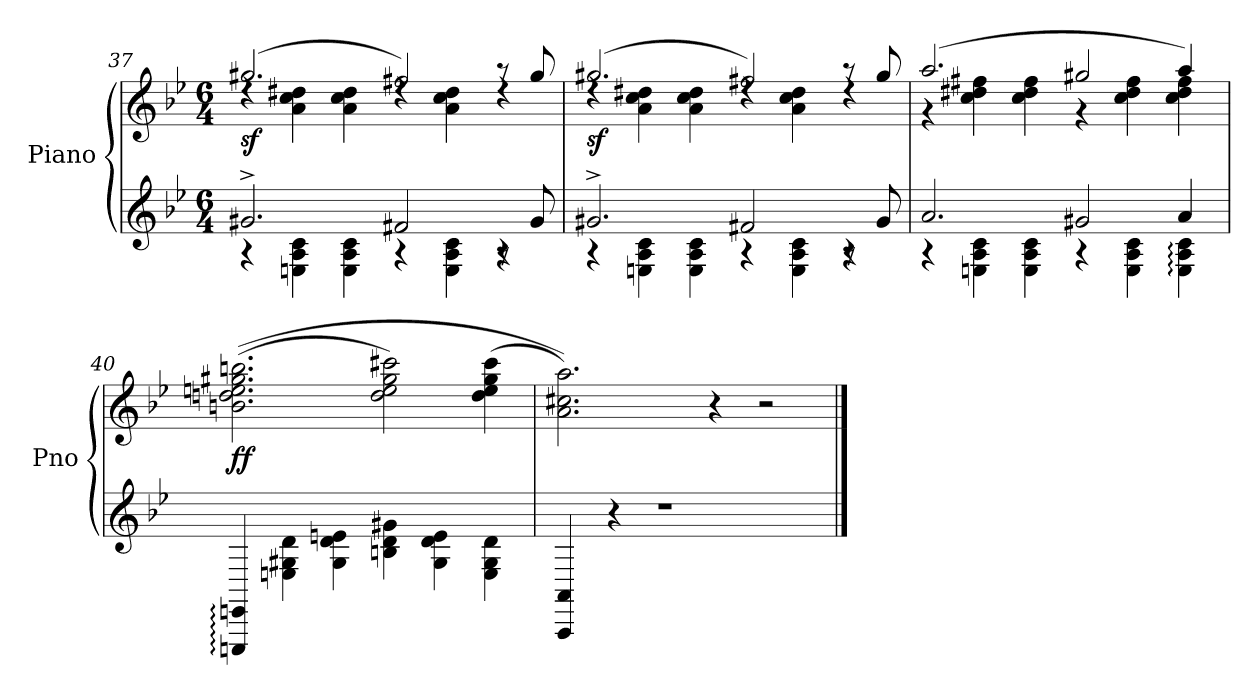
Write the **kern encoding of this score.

**kern	**kern	**dynam
*part1	*part1	*part1
*staff2	*staff1	*staff1/2
*I"Piano	*	*
*I'Pno	*	*
!!LO:LB:g=z
*clefG2	*clefG2	*
*k[b-e-]	*k[b-e-]	*
*M6/4	*M6/4	*
=37	=37	=37
*^	*^	*
!	!	!	!	!LO:DY:b
2.g#X^/	4r	(>2.gg#X/	4rdd	sf
.	4En\ 4A\ 4c\	.	4a\ 4cc\ 4dd#X\	.
.	4E\ 4A\ 4c\	.	4a\ 4cc\ 4dd#\	.
2f#X/	4r	2ff#X/)	4rdd	.
.	4E\ 4A\ 4c\	.	4a\ 4cc\ 4dd#\	.
8rA	4r	8r	4rdd	.
8g#/	.	8gg#/	.	.
=38	=38	=38	=38	=38
!	!	!	!	!LO:DY:b
2.g#X^/	4r	(>2.gg#X/	4rdd	sf
.	4En\ 4A\ 4c\	.	4a\ 4cc\ 4dd#X\	.
.	4E\ 4A\ 4c\	.	4a\ 4cc\ 4dd#\	.
2f#X/	4r	2ff#X/)	4rdd	.
.	4E\ 4A\ 4c\	.	4a\ 4cc\ 4dd#\	.
8rA	4r	8r	4rdd	.
8g#/	.	8gg#/	.	.
=39	=39	=39	=39	=39
!	!	!	!	!LO:DY:b
2.a/	4r	(>2.aa/	4r	other-dynamics
.	4En\ 4A\ 4c\	.	4cc\ 4dd#X\ 4ff#X\	.
.	4E\ 4A\ 4c\	.	4cc\ 4dd#\ 4ff#\	.
2g#X/	4r	2gg#X/	4r	.
.	4E\ 4A\ 4c\	.	4cc\ 4dd#\ 4ff#\	.
4a/	4E\: 4A\: 4c\:	4aa/)	4cc\ 4dd#\ 4ff#\	.
!!LO:PB:g=z
=40	=40	=40	=40	=40
!	!	!	!	!LO:DY:b
*v	*v	*	*	*
*	*v	*v	*
4EEEn/: 4EEn/:	(>(>2.bn\ 2.ddn\ 2.een\ 2.gg#X\ 2.bbn\	ff
4En\ 4G#X\ 4d\	.	.
4G#\ 4d\ 4en\	.	.
4Bn\ 4d\ 4g#X\	2dd\ 2ee\ 2gg#\ 2ccc#X\)	.
4G#\ 4d\ 4e\	.	.
4E\ 4G#\ 4d\	(>4dd\ 4ee\ 4gg#\ 4ccc#\	.
=41	=41	=41
4AAA/ 4AA/	2.a\ 2.cc#X\ 2.aa\))	.
4r	.	.
1r	.	.
.	4r	.
.	2r	.
==	==	==
*-	*-	*-
